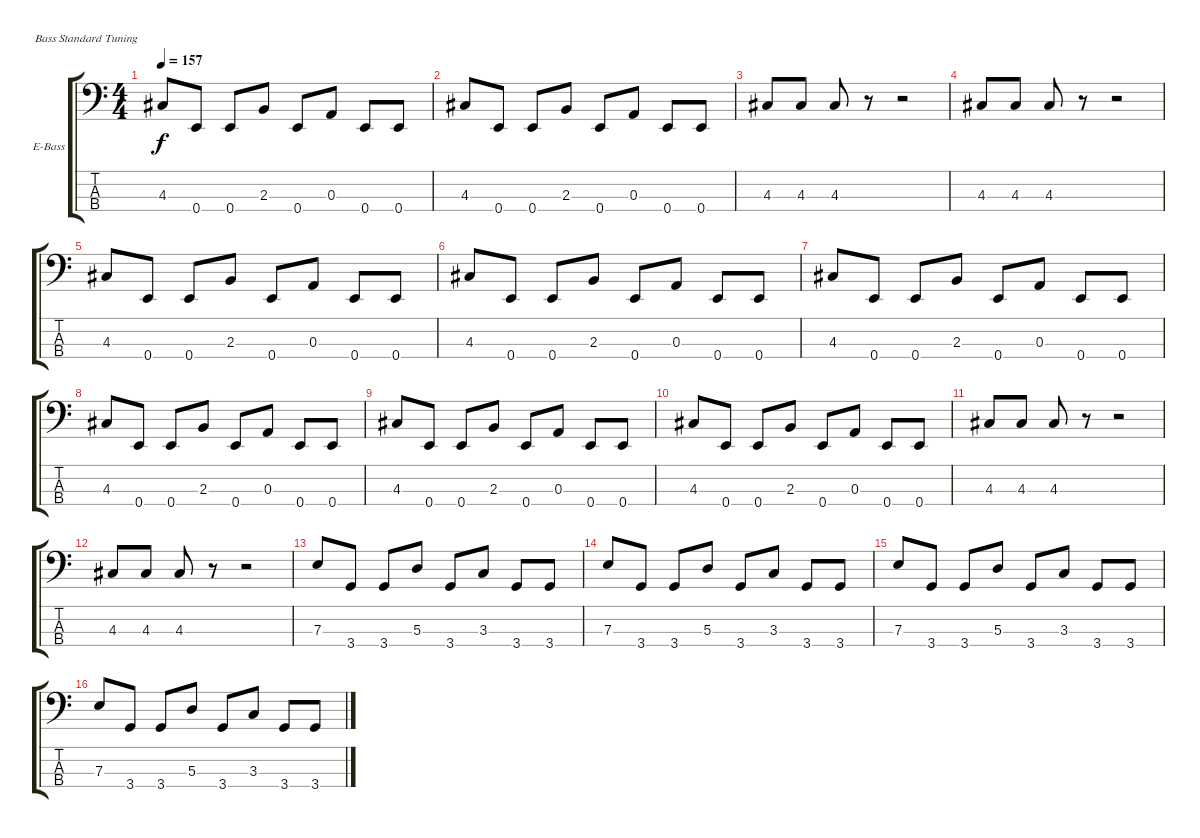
\defaultSystemsLayout 4
\bracketExtendMode groupsimilarinstruments
\firstSystemTrackNameOrientation horizontal
\otherSystemsTrackNameOrientation horizontal
\track ("Electric Bass" "E-Bass") {instrument electricbassfinger}
\staff {score tabs}
\tuning (G2 D2 A1 E1)
\ts (4 4)
\tempo 157
\clef f4
\ks c
4.3.8{dy f} 0.4.8 0.4.8 2.3.8 0.4.8 0.3.8 0.4.8 0.4.8 |
4.3.8 0.4.8 0.4.8 2.3.8 0.4.8 0.3.8 0.4.8 0.4.8 |
4.3.8 4.3.8 4.3.8 r.8 r.2 |
4.3.8 4.3.8 4.3.8 r.8 r.2 |
4.3.8 0.4.8 0.4.8 2.3.8 0.4.8 0.3.8 0.4.8 0.4.8 |
4.3.8 0.4.8 0.4.8 2.3.8 0.4.8 0.3.8 0.4.8 0.4.8 |
4.3.8 0.4.8 0.4.8 2.3.8 0.4.8 0.3.8 0.4.8 0.4.8 |
4.3.8 0.4.8 0.4.8 2.3.8 0.4.8 0.3.8 0.4.8 0.4.8 |
4.3.8 0.4.8 0.4.8 2.3.8 0.4.8 0.3.8 0.4.8 0.4.8 |
4.3.8 0.4.8 0.4.8 2.3.8 0.4.8 0.3.8 0.4.8 0.4.8 |
4.3.8 4.3.8 4.3.8 r.8 r.2 |
4.3.8 4.3.8 4.3.8 r.8 r.2 |
7.3.8 3.4.8 3.4.8 5.3.8 3.4.8 3.3.8 3.4.8 3.4.8 |
7.3.8 3.4.8 3.4.8 5.3.8 3.4.8 3.3.8 3.4.8 3.4.8 |
7.3.8 3.4.8 3.4.8 5.3.8 3.4.8 3.3.8 3.4.8 3.4.8 |
7.3.8 3.4.8 3.4.8 5.3.8 3.4.8 3.3.8 3.4.8 3.4.8
